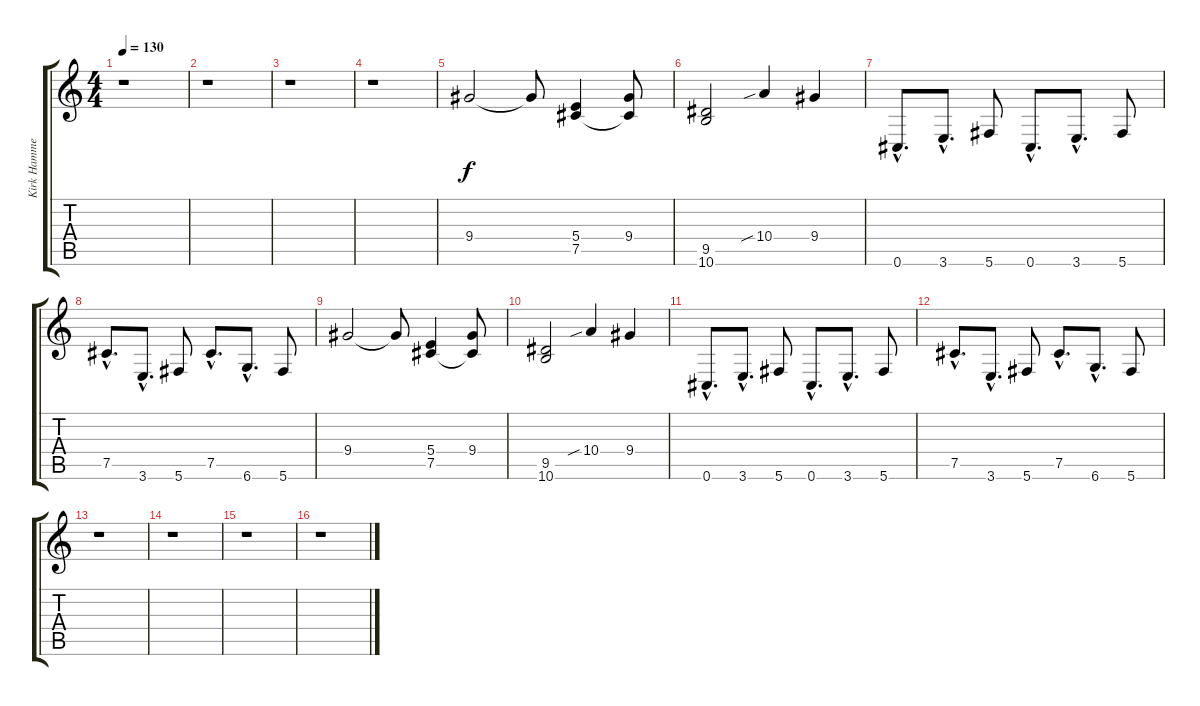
\track ("Kirk Hammet (Clean)" "Kirk Hamme") {instrument electricguitarjazz}
\staff {score tabs}
\tuning (Db4 Ab3 E3 B2 Gb2 Db2) {hide}
\ts (4 4)
\tempo 130
\clef g2
\ks c
r.1{dy f} |
r.1 |
r.1 |
r.1 |
9.4.2 9.4{t}.8 (5.4 7.5).4 (9.4 7.5{t}).8 |
(9.5 10.6).2 10.4{sib}.4 9.4.4 |
0.6{hac}.8{d} 3.6{hac}.8{d} 5.6.8 0.6{hac}.8{d} 3.6{hac}.8{d} 5.6.8 |
7.5{hac}.8{d} 3.6{hac}.8{d} 5.6.8 7.5{hac}.8{d} 6.6{hac}.8{d} 5.6.8 |
9.4.2 9.4{t}.8 (5.4 7.5).4 (9.4 7.5{t}).8 |
(9.5 10.6).2 10.4{sib}.4 9.4.4 |
0.6{hac}.8{d} 3.6{hac}.8{d} 5.6.8 0.6{hac}.8{d} 3.6{hac}.8{d} 5.6.8 |
7.5{hac}.8{d} 3.6{hac}.8{d} 5.6.8 7.5{hac}.8{d} 6.6{hac}.8{d} 5.6.8 |
r.1 |
r.1 |
r.1 |
r.1
